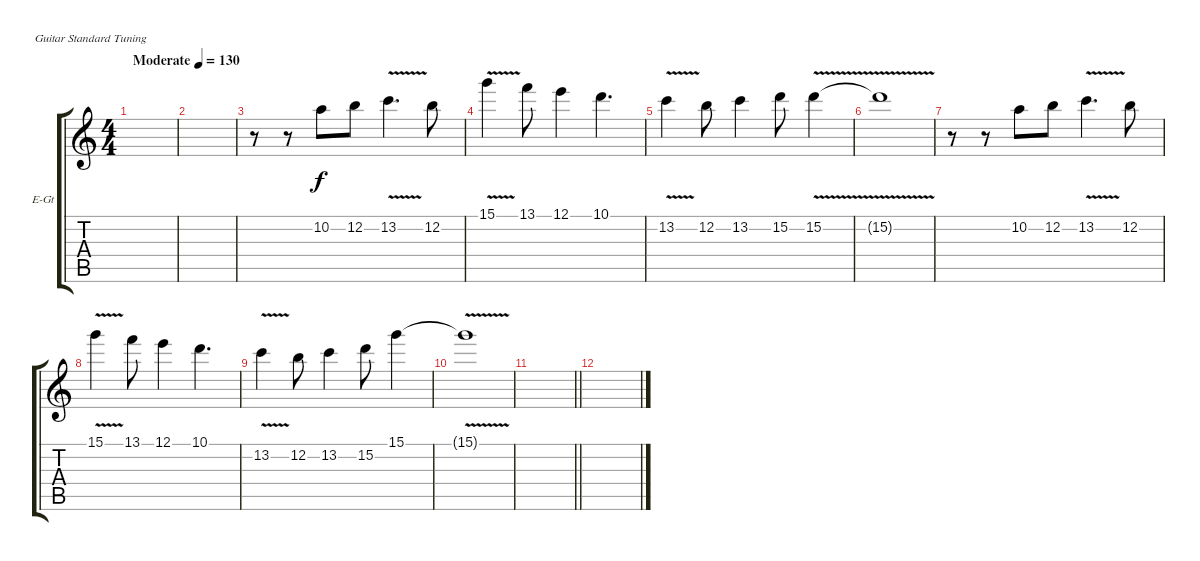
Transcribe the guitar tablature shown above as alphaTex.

\bracketExtendMode groupsimilarinstruments
\firstSystemTrackNameOrientation horizontal
\otherSystemsTrackNameOrientation horizontal
\track ("Solo Guitar" "E-Gt") {instrument distortionguitar}
\staff {score tabs}
\tuning (E4 B3 G3 D3 A2 E2)
\ts (4 4)
\beaming (8 2 2 2 2)
\tempo (130 "Moderate")
\clef g2
\scale
0.485477
\ks c
|
\scale
0.257261 |
\scale
0.257261 r.8 r.8 10.2.8 12.2.8 13.2{v}.4{d} 12.2.8 |
\scale
0.333333 15.1{v}.4 13.1.8 12.1.4 10.1.4{d} |
\scale
0.333333 13.2{v}.4 12.2.8 13.2.4 15.2.8 15.2{v}.4 |
\scale
0.333333 15.2{v t}.1 |
\scale
0.333333 r.8 r.8 10.2.8 12.2.8 13.2{v}.4{d} 12.2.8 |
\scale
0.333333 15.1{v}.4 13.1.8 12.1.4 10.1.4{d} |
\scale
0.333333 13.2{v}.4 12.2.8 13.2.4 15.2.8 15.1.4 |
\scale
0.333333 15.1{v t}.1 |
\scale
0.333333
\barLineRight lightlight
|
\section ("" "")
\scale
0.333333 |
\scale
0.333333 |
\scale
0.333333 |
\scale
0.333333 |
\scale
0.333333
